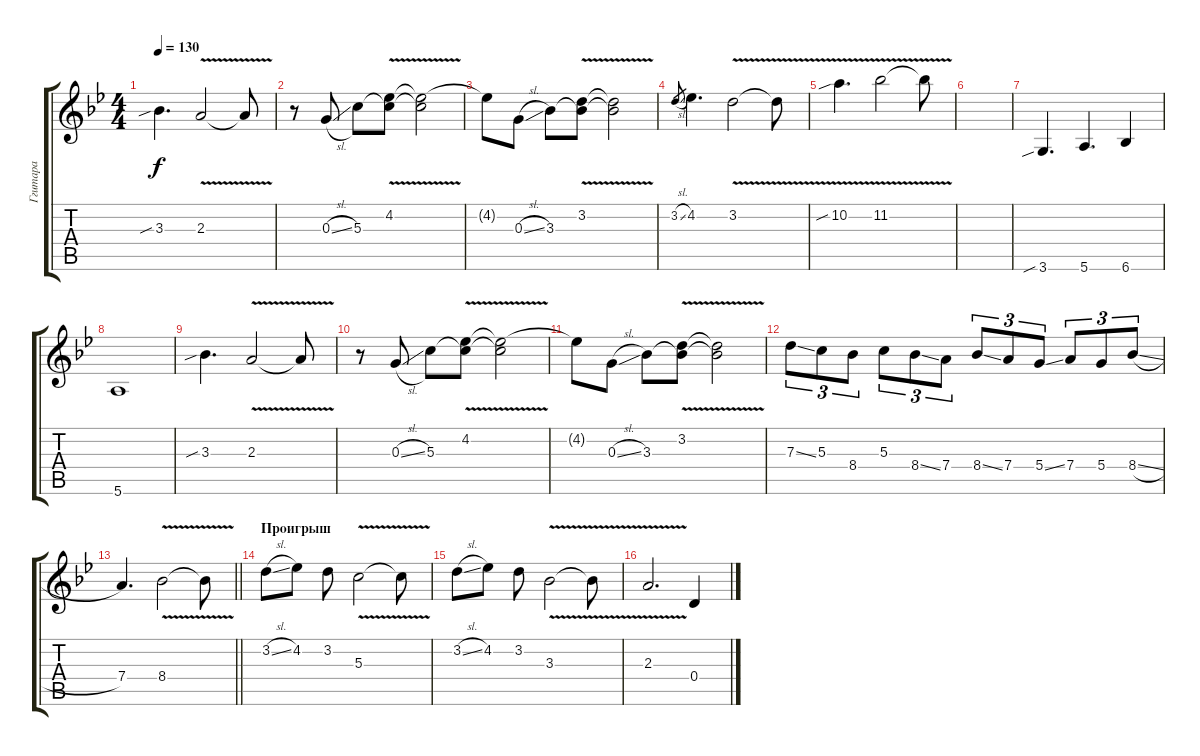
\track ("Ггитара" "Ггитара") {instrument acousticguitarsteel}
\staff {score tabs}
\tuning (E4 B3 G3 D3 A2 E2) {hide}
\ts (4 4)
\tempo 130
\clef g2
\ks gminor
3.3{sib}.4{d dy f} 2.3{v}.2 2.3{t}.8 |
r.8 0.3{sl}.8 5.3.8 (4.2{v} 5.3{t}).8 (4.2{t} 5.3{t}).2 |
4.2{t}.8 0.3{sl}.8 3.3.8 (3.2{v} 3.3{t}).8 (3.2{t} 3.3{t}).2 |
3.2{sl}.8{gr} 4.2.4{d} 3.2{v}.2 3.2{t}.8 |
10.2{v sib}.4{d} 11.2{v}.2 11.2{t}.8 |
|
3.6{sib}.4{d} 5.6.4{d} 6.6.4 |
5.6.1 |
3.3{sib}.4{d} 2.3{v}.2 2.3{t}.8 |
r.8 0.3{sl}.8 5.3.8 (4.2{v} 5.3{t}).8 (4.2{t} 5.3{t}).2 |
4.2{t}.8 0.3{sl}.8 3.3.8 (3.2{v} 3.3{t}).8 (3.2{t} 3.3{t}).2 |
7.3{ss}.8{tu (3 2)} 5.3.8{tu (3 2)} 8.4.8{tu (3 2)} 5.3.8{tu (3 2)} 8.4{ss}.8{tu (3 2)} 7.4.8{tu (3 2)} 8.4{ss}.8{tu (3 2)} 7.4.8{tu (3 2)} 5.4{ss}.8{tu (3 2)} 7.4.8{tu (3 2)} 5.4.8{tu (3 2)} 8.4{sl}.8{tu (3 2)} |
\barLineRight lightlight
7.4.4{d} 8.4{v}.2 8.4{t}.8 |
\section ("" "Проигрыш")
3.2{sl}.8 4.2.8 3.2.8 5.3{v}.2 5.3{t}.8 |
3.2{sl}.8 4.2.8 3.2.8 3.3{v}.2 3.3{t}.8 |
2.3{v}.2{d} 0.4.4
